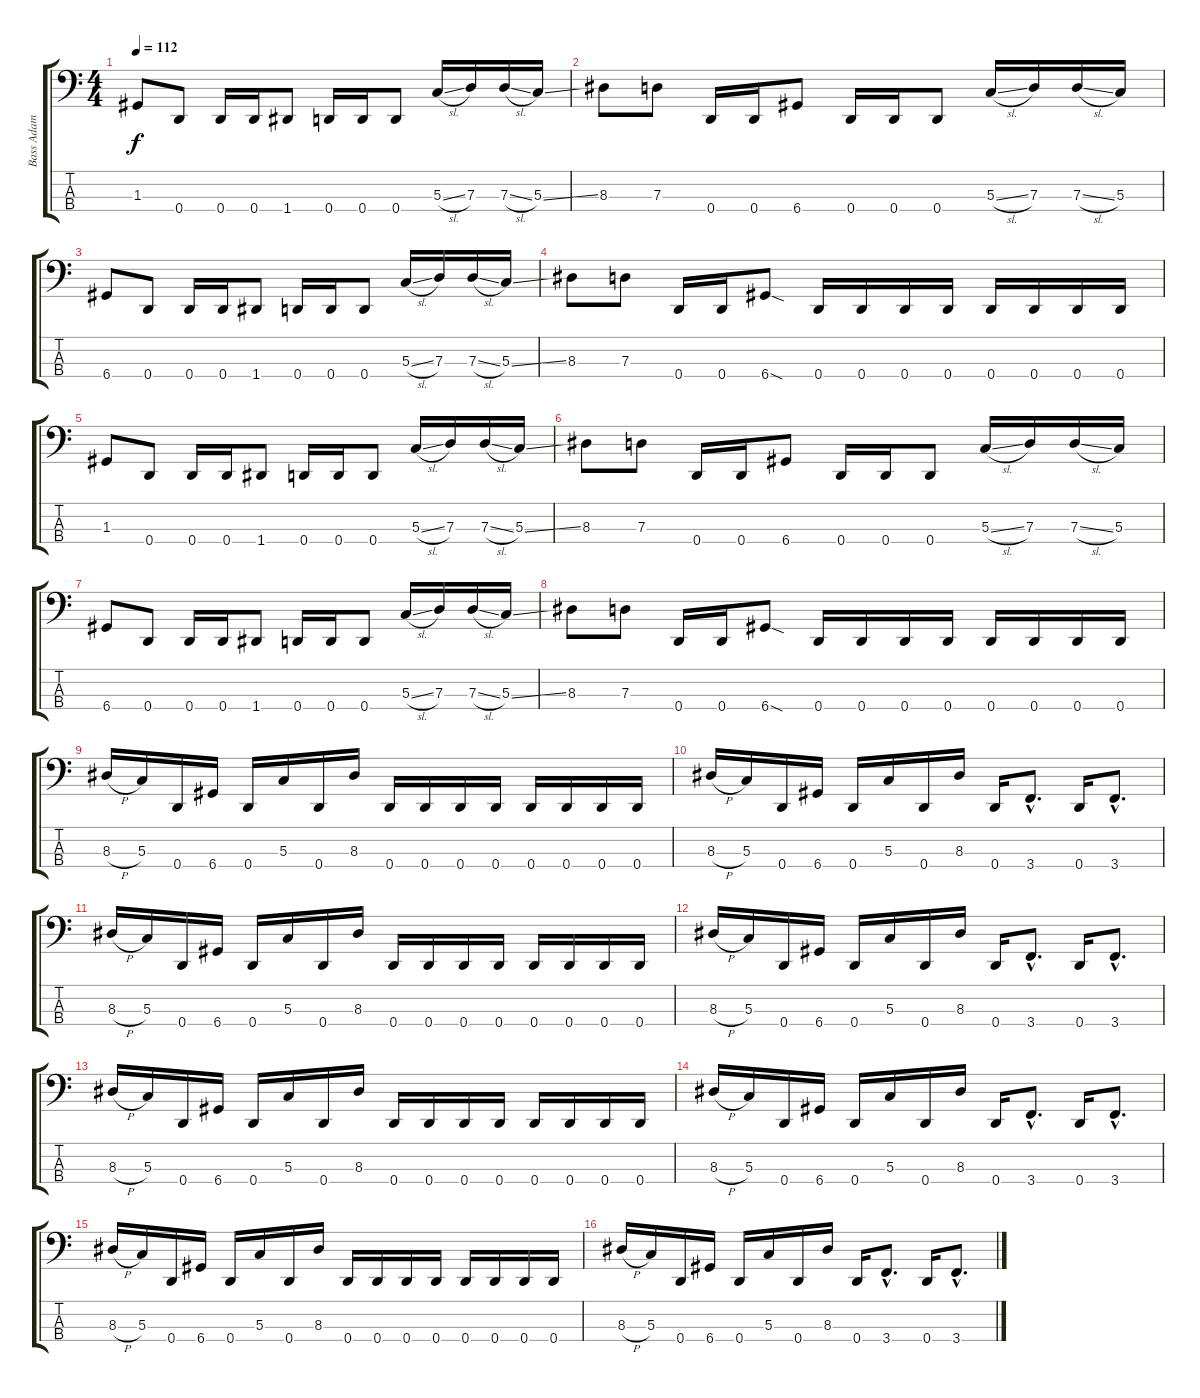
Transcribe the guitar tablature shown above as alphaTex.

\track ("Bass Adam Duce" "Bass Adam ") {instrument electricbasspick}
\staff {score tabs}
\tuning (F2 C2 G1 D1) {hide}
\ts (4 4)
\tempo 112
\clef f4
\ks c
1.3.8{dy f} 0.4.8 0.4.16 0.4.16 1.4.8 0.4.16 0.4.16 0.4.8 5.3{sl}.16 7.3.16 7.3{sl}.16 5.3{ss}.16 |
8.3.8 7.3.8 0.4.16 0.4.16 6.4.8 0.4.16 0.4.16 0.4.8 5.3{sl}.16 7.3.16 7.3{sl}.16 5.3.16 |
6.4.8 0.4.8 0.4.16 0.4.16 1.4.8 0.4.16 0.4.16 0.4.8 5.3{sl}.16 7.3.16 7.3{sl}.16 5.3{ss}.16 |
8.3.8 7.3.8 0.4.16 0.4.16 6.4{sod}.8 0.4.16 0.4.16 0.4.16 0.4.16 0.4.16 0.4.16 0.4.16 0.4.16 |
1.3.8 0.4.8 0.4.16 0.4.16 1.4.8 0.4.16 0.4.16 0.4.8 5.3{sl}.16 7.3.16 7.3{sl}.16 5.3{ss}.16 |
8.3.8 7.3.8 0.4.16 0.4.16 6.4.8 0.4.16 0.4.16 0.4.8 5.3{sl}.16 7.3.16 7.3{sl}.16 5.3.16 |
6.4.8 0.4.8 0.4.16 0.4.16 1.4.8 0.4.16 0.4.16 0.4.8 5.3{sl}.16 7.3.16 7.3{sl}.16 5.3{ss}.16 |
8.3.8 7.3.8 0.4.16 0.4.16 6.4{sod}.8 0.4.16 0.4.16 0.4.16 0.4.16 0.4.16 0.4.16 0.4.16 0.4.16 |
8.3{h}.16 5.3.16 0.4.16 6.4.16 0.4.16 5.3.16 0.4.16 8.3.16 0.4.16 0.4.16 0.4.16 0.4.16 0.4.16 0.4.16 0.4.16 0.4.16 |
8.3{h}.16 5.3.16 0.4.16 6.4.16 0.4.16 5.3.16 0.4.16 8.3.16 0.4.16 3.4{hac}.8{d} 0.4.16 3.4{hac}.8{d} |
8.3{h}.16 5.3.16 0.4.16 6.4.16 0.4.16 5.3.16 0.4.16 8.3.16 0.4.16 0.4.16 0.4.16 0.4.16 0.4.16 0.4.16 0.4.16 0.4.16 |
8.3{h}.16 5.3.16 0.4.16 6.4.16 0.4.16 5.3.16 0.4.16 8.3.16 0.4.16 3.4{hac}.8{d} 0.4.16 3.4{hac}.8{d} |
8.3{h}.16 5.3.16 0.4.16 6.4.16 0.4.16 5.3.16 0.4.16 8.3.16 0.4.16 0.4.16 0.4.16 0.4.16 0.4.16 0.4.16 0.4.16 0.4.16 |
8.3{h}.16 5.3.16 0.4.16 6.4.16 0.4.16 5.3.16 0.4.16 8.3.16 0.4.16 3.4{hac}.8{d} 0.4.16 3.4{hac}.8{d} |
8.3{h}.16 5.3.16 0.4.16 6.4.16 0.4.16 5.3.16 0.4.16 8.3.16 0.4.16 0.4.16 0.4.16 0.4.16 0.4.16 0.4.16 0.4.16 0.4.16 |
8.3{h}.16 5.3.16 0.4.16 6.4.16 0.4.16 5.3.16 0.4.16 8.3.16 0.4.16 3.4{hac}.8{d} 0.4.16 3.4{hac}.8{d}
